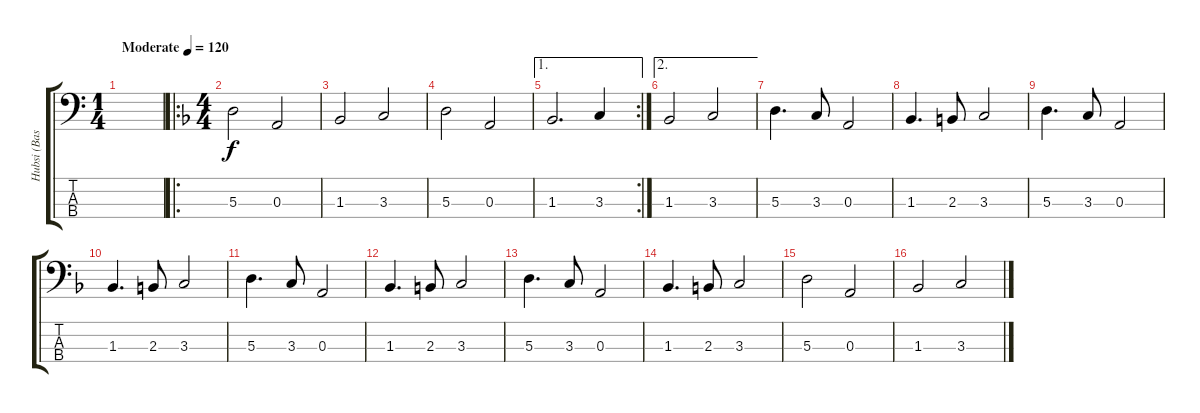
\track ("Hubsi (Bass)" "Hubsi (Bas") {instrument electricbassfinger}
\staff {score tabs}
\tuning (G2 D2 A1 E1) {hide}
\ts (1 4)
\tempo (120 "Moderate")
\clef f4
\ks c
|
\ro
\ts (4 4)
\ks f
5.3.2 0.3.2 |
1.3.2 3.3.2 |
5.3.2 0.3.2 |
\ae 1
\rc 2
1.3.2{d} 3.3.4 |
\ae 2
1.3.2 3.3.2 |
5.3.4{d} 3.3.8 0.3.2 |
1.3.4{d} 2.3.8 3.3.2 |
5.3.4{d} 3.3.8 0.3.2 |
1.3.4{d} 2.3.8 3.3.2 |
5.3.4{d} 3.3.8 0.3.2 |
1.3.4{d} 2.3.8 3.3.2 |
5.3.4{d} 3.3.8 0.3.2 |
1.3.4{d} 2.3.8 3.3.2 |
5.3.2 0.3.2 |
1.3.2 3.3.2
